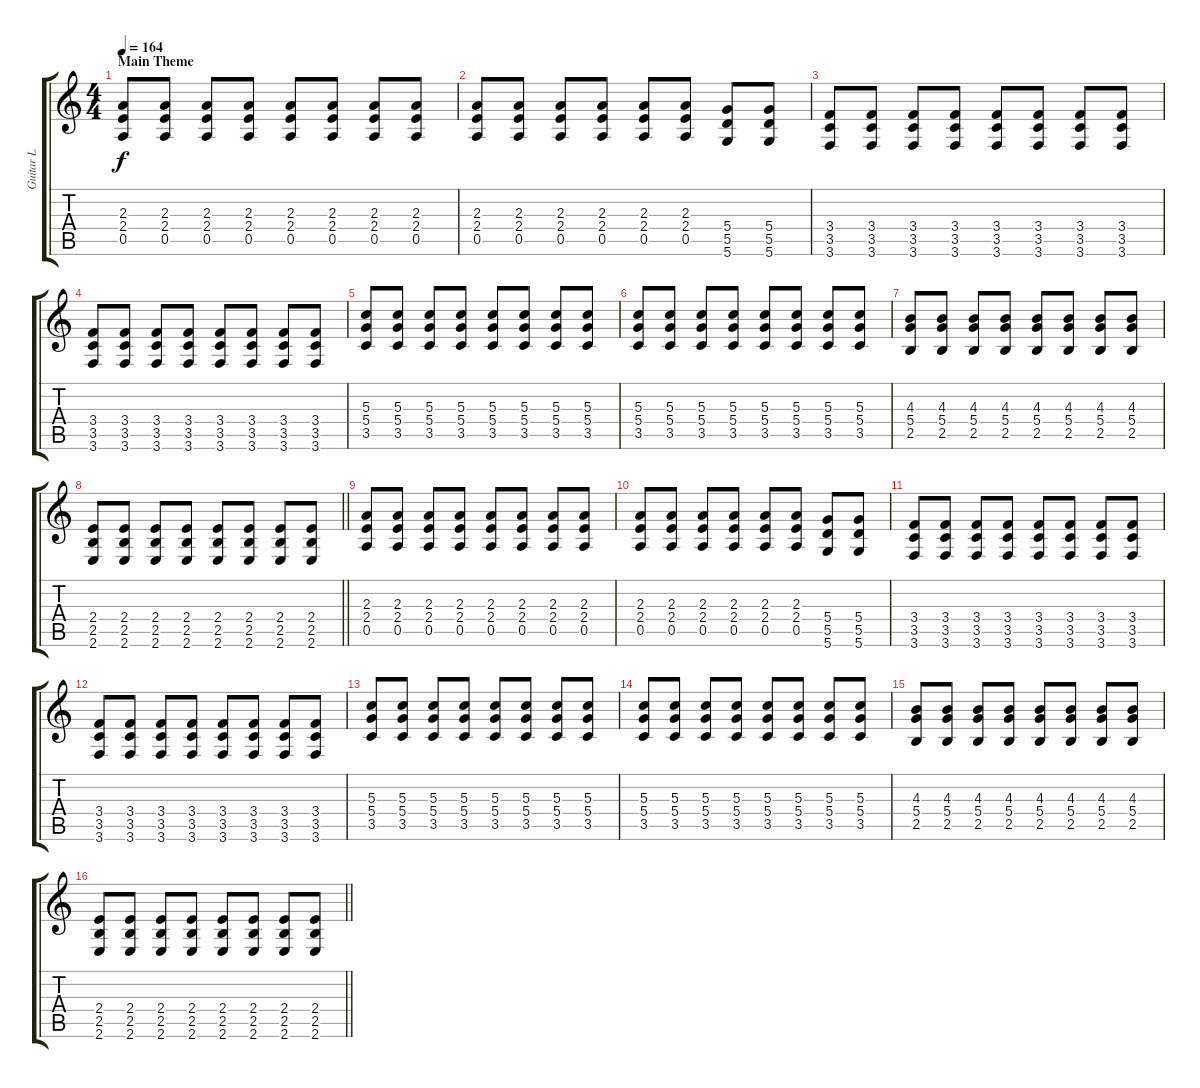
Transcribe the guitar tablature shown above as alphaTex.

\track ("Guitar L" "Guitar L") {instrument distortionguitar}
\staff {score tabs}
\tuning (E4 B3 G3 D3 A2 D2) {hide}
\ts (4 4)
\section ("" "Main Theme")
\tempo 164
\clef g2
\ks c
(2.3 2.4 0.5).8{dy f volume 10} (2.3 2.4 0.5).8 (2.3 2.4 0.5).8 (2.3 2.4 0.5).8 (2.3 2.4 0.5).8 (2.3 2.4 0.5).8 (2.3 2.4 0.5).8 (2.3 2.4 0.5).8 |
(2.3 2.4 0.5).8 (2.3 2.4 0.5).8 (2.3 2.4 0.5).8 (2.3 2.4 0.5).8 (2.3 2.4 0.5).8 (2.3 2.4 0.5).8 (5.4 5.5 5.6).8 (5.4 5.5 5.6).8 |
(3.4 3.5 3.6).8 (3.4 3.5 3.6).8 (3.4 3.5 3.6).8 (3.4 3.5 3.6).8 (3.4 3.5 3.6).8 (3.4 3.5 3.6).8 (3.4 3.5 3.6).8 (3.4 3.5 3.6).8 |
(3.4 3.5 3.6).8 (3.4 3.5 3.6).8 (3.4 3.5 3.6).8 (3.4 3.5 3.6).8 (3.4 3.5 3.6).8 (3.4 3.5 3.6).8 (3.4 3.5 3.6).8 (3.4 3.5 3.6).8 |
(5.3 5.4 3.5).8 (5.3 5.4 3.5).8 (5.3 5.4 3.5).8 (5.3 5.4 3.5).8 (5.3 5.4 3.5).8 (5.3 5.4 3.5).8 (5.3 5.4 3.5).8 (5.3 5.4 3.5).8 |
(5.3 5.4 3.5).8 (5.3 5.4 3.5).8 (5.3 5.4 3.5).8 (5.3 5.4 3.5).8 (5.3 5.4 3.5).8 (5.3 5.4 3.5).8 (5.3 5.4 3.5).8 (5.3 5.4 3.5).8 |
(4.3 5.4 2.5).8 (4.3 5.4 2.5).8 (4.3 5.4 2.5).8 (4.3 5.4 2.5).8 (4.3 5.4 2.5).8 (4.3 5.4 2.5).8 (4.3 5.4 2.5).8 (4.3 5.4 2.5).8 |
\barLineRight lightlight
(2.4 2.5 2.6).8 (2.4 2.5 2.6).8 (2.4 2.5 2.6).8 (2.4 2.5 2.6).8 (2.4 2.5 2.6).8 (2.4 2.5 2.6).8 (2.4 2.5 2.6).8 (2.4 2.5 2.6).8 |
(2.3 2.4 0.5).8 (2.3 2.4 0.5).8 (2.3 2.4 0.5).8 (2.3 2.4 0.5).8 (2.3 2.4 0.5).8 (2.3 2.4 0.5).8 (2.3 2.4 0.5).8 (2.3 2.4 0.5).8 |
(2.3 2.4 0.5).8 (2.3 2.4 0.5).8 (2.3 2.4 0.5).8 (2.3 2.4 0.5).8 (2.3 2.4 0.5).8 (2.3 2.4 0.5).8 (5.4 5.5 5.6).8 (5.4 5.5 5.6).8 |
(3.4 3.5 3.6).8 (3.4 3.5 3.6).8 (3.4 3.5 3.6).8 (3.4 3.5 3.6).8 (3.4 3.5 3.6).8 (3.4 3.5 3.6).8 (3.4 3.5 3.6).8 (3.4 3.5 3.6).8 |
(3.4 3.5 3.6).8 (3.4 3.5 3.6).8 (3.4 3.5 3.6).8 (3.4 3.5 3.6).8 (3.4 3.5 3.6).8 (3.4 3.5 3.6).8 (3.4 3.5 3.6).8 (3.4 3.5 3.6).8 |
(5.3 5.4 3.5).8 (5.3 5.4 3.5).8 (5.3 5.4 3.5).8 (5.3 5.4 3.5).8 (5.3 5.4 3.5).8 (5.3 5.4 3.5).8 (5.3 5.4 3.5).8 (5.3 5.4 3.5).8 |
(5.3 5.4 3.5).8 (5.3 5.4 3.5).8 (5.3 5.4 3.5).8 (5.3 5.4 3.5).8 (5.3 5.4 3.5).8 (5.3 5.4 3.5).8 (5.3 5.4 3.5).8 (5.3 5.4 3.5).8 |
(4.3 5.4 2.5).8 (4.3 5.4 2.5).8 (4.3 5.4 2.5).8 (4.3 5.4 2.5).8 (4.3 5.4 2.5).8 (4.3 5.4 2.5).8 (4.3 5.4 2.5).8 (4.3 5.4 2.5).8 |
\barLineRight lightlight
(2.4 2.5 2.6).8 (2.4 2.5 2.6).8 (2.4 2.5 2.6).8 (2.4 2.5 2.6).8 (2.4 2.5 2.6).8 (2.4 2.5 2.6).8 (2.4 2.5 2.6).8 (2.4 2.5 2.6).8
